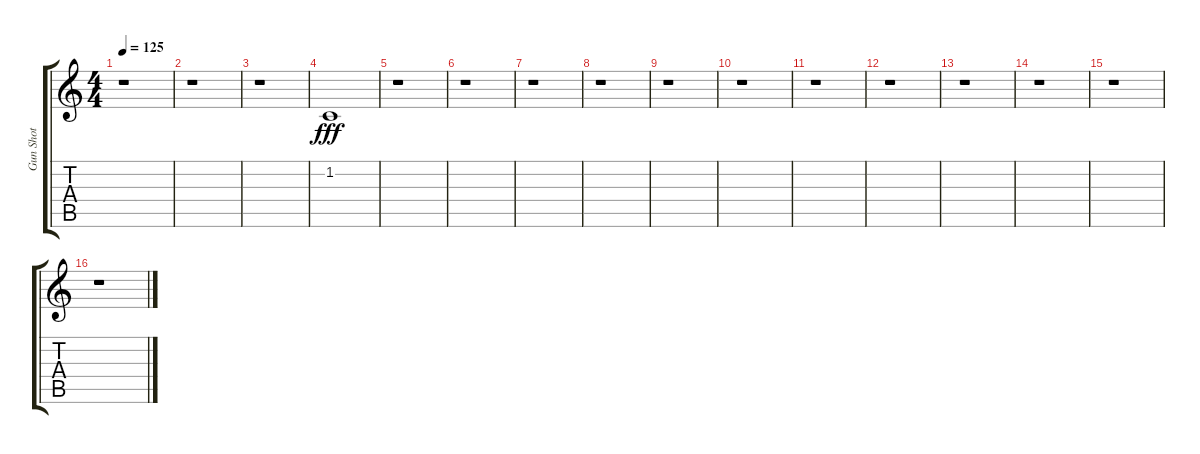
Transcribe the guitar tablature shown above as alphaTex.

\track ("Gun Shot" "Gun Shot") {instrument gunshot}
\staff {score tabs}
\tuning (E4 B3 G3 D3 A2 E2) {hide}
\ts (4 4)
\tempo 125
\clef g2
\ks c
r.1{dy fff} |
r.1 |
r.1 |
1.2.1 |
r.1 |
r.1 |
r.1 |
r.1 |
r.1 |
r.1 |
r.1 |
r.1 |
r.1 |
r.1 |
r.1 |
r.1
